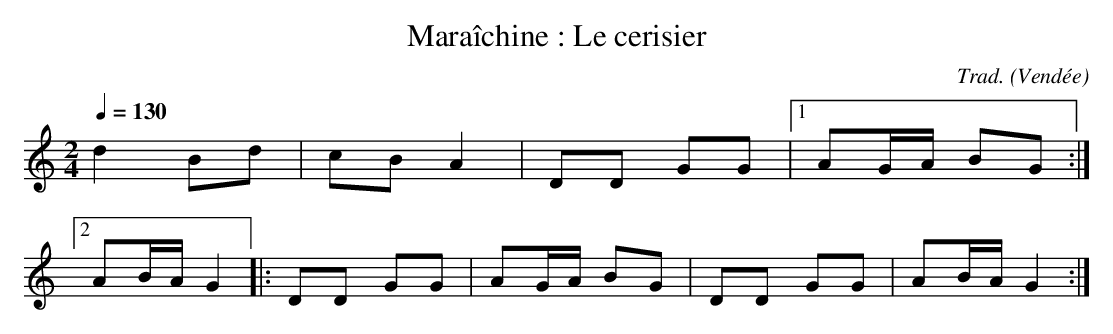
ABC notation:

X:1
T:Maraîchine : Le cerisier
C:Trad.
O:Vendée
M:2/4
L:1/16
Q:1/4=130
K:C
d4 B2d2 | c2B2 A4 | D2D2 G2G2 |1 A2GA B2G2 :|2
A2BA G4 |: D2D2 G2G2 | A2GA B2G2 | D2D2 G2G2 | A2BA G4 :|
